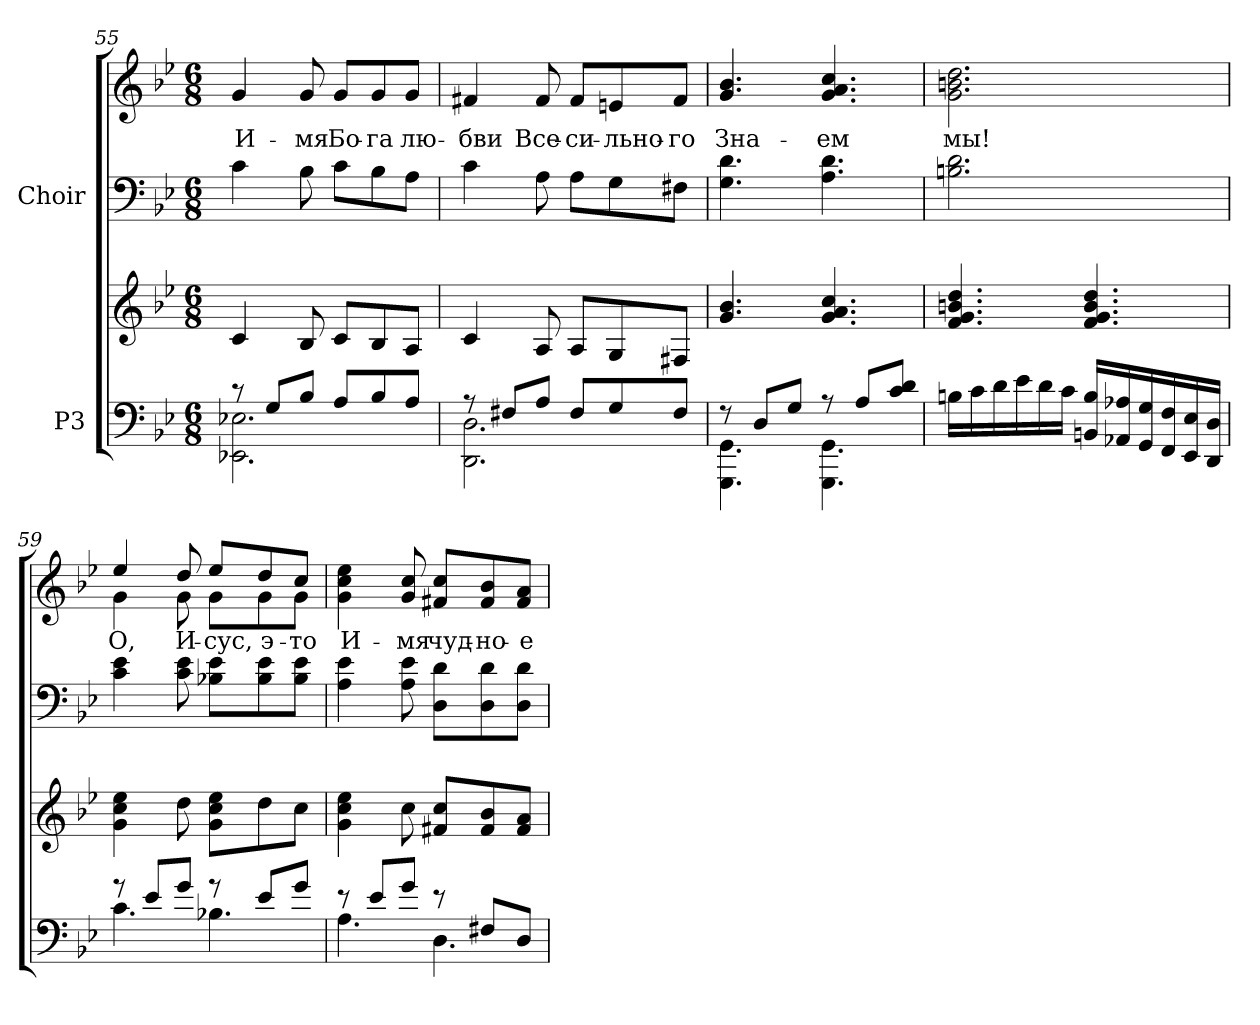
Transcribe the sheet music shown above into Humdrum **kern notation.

**kern	**kern	**kern	**kern	**text
*part2	*part2	*part1	*part1	*part1
*staff4	*staff3	*staff2	*staff1	*staff1
*I"P3	*	*I"Choir	*	*
!!LO:PB:g=z
*clefF4	*clefG2	*clefF4	*clefG2	*
*k[b-e-]	*k[b-e-]	*k[b-e-]	*k[b-e-]	*
*g:	*g:	*g:	*g:	*
*M6/8	*M6/8	*M6/8	*M6/8	*
=55	=55	=55	=55	=55
*^	*	*	*	*
!	!	!	!	!	!LO:LY:b:color=#000000
8r	2.EE-Xi\ 2.E-Xi	4ci/	4ci\	4gi/	И-
8Gi/L	.	.	.	.	.
!	!	!	!	!	!LO:LY:b:color=#000000
8B-i/J	.	8B-i/	8B-i\	8gi/	-мя
!	!	!	!	!	!LO:LY:b:color=#000000
8Ai/L	.	8ci/L	8ci\L	8gi/L	Бо-
!	!	!	!	!	!LO:LY:b:color=#000000
8B-i/	.	8B-i/	8B-i\	8gi/	-га
!	!	!	!	!	!LO:LY:b:color=#000000
8Ai/J	.	8Ai/J	8Ai\J	8gi/J	лю-
=56	=56	=56	=56	=56	=56
!	!	!	!	!	!LO:LY:b:color=#000000
8r	2.DDi\ 2.Di	4ci/	4ci\	4f#Xi/	-бви
8F#Xi/L	.	.	.	.	.
!	!	!	!	!	!LO:LY:b:color=#000000
8Ai/J	.	8Ai/	8Ai\	8f#i/	Все-
!	!	!	!	!	!LO:LY:b:color=#000000
8F#i/L	.	8Ai/L	8Ai\L	8f#i/L	-си-
!	!	!	!	!	!LO:LY:b:color=#000000
8Gi/	.	8Gi/	8Gi\	8eni/	-льно-
!	!	!	!	!	!LO:LY:b:color=#000000
8F#i/J	.	8F#Xi/J	8F#Xi\J	8f#i/J	-го
=57	=57	=57	=57	=57	=57
!	!	!	!	!	!LO:LY:b:color=#000000
8r	4.GGGi\ 4.GGi	4.gi/ 4.b-i	4.Gi\ 4.di	4.gi/ 4.b-i	Зна-
8Di/L	.	.	.	.	.
8Gi/J	.	.	.	.	.
!	!	!	!	!	!LO:LY:b:color=#000000
8r	4.GGGi\ 4.GGi	4.gi/ 4.ai 4.cci	4.Ai\ 4.di	4.gi/ 4.ai 4.cci	-ем
8Ai/L	.	.	.	.	.
8ci/ 8diJ	.	.	.	.	.
*v	*v	*	*	*	*
=58	=58	=58	=58	=58
!	!	!	!	!LO:LY:b:color=#000000
16Bni\LL	4.fi/ 4.gi 4.bni 4.ddi	2.Bni\ 2.di	2.gi\ 2.bni 2.ddi	мы!
16ci\	.	.	.	.
16di\	.	.	.	.
16e-i\	.	.	.	.
16di\	.	.	.	.
16ci\JJ	.	.	.	.
16BBni/ 16BiLL	4.fi/ 4.gi 4.bi 4.ddi	.	.	.
16AA-Xi/ 16A-Xi	.	.	.	.
16GGi/ 16Gi	.	.	.	.
16FFi/ 16Fi	.	.	.	.
16EE-i/ 16E-i	.	.	.	.
16DDi/ 16DiJJ	.	.	.	.
!!LO:LB:g=z
=59	=59	=59	=59	=59
*^	*	*	*	*
!	!	!	!	!	!LO:LY:b:color=#000000
*	*	*	*	*^	*
8r	4.ci\	4gi\ 4cci 4ee-i	4ci\ 4e-i	4ee-i/	4gi\	О,
8e-i/L	.	.	.	.	.	.
!	!	!	!	!	!	!LO:LY:b:color=#000000
8gi/J	.	8ddi\	8ci\ 8e-i	8ddi/	8gi\	И-
!	!	!	!	!	!	!LO:LY:b:color=#000000
8r	4.B-Xi\	8gi\ 8cci 8ee-iL	8B-Xi\ 8e-iL	8ee-i/L	8gi\L	-сус,
!	!	!	!	!	!	!LO:LY:b:color=#000000
8e-i/L	.	8ddi\	8B-i\ 8e-i	8ddi/	8gi\	э-
!	!	!	!	!	!	!LO:LY:b:color=#000000
8gi/J	.	8cci\J	8B-i\ 8e-iJ	8cci/J	8gi\J	-то
*	*	*	*	*v	*v	*
=60	=60	=60	=60	=60	=60
*	*	*	*	*^	*
!	!	!	!	!	!	!LO:LY:b:color=#000000
*	*	*	*	*v	*v	*
8r	4.Ai\	4gi\ 4cci 4ee-i	4Ai\ 4e-i	4gi\ 4cci 4ee-i	И-
8e-i/L	.	.	.	.	.
!	!	!	!	!	!LO:LY:b:color=#000000
8gi/J	.	8cci\	8Ai\ 8e-i	8gi/ 8cci	-мя
!	!	!	!	!	!LO:LY:b:color=#000000
8r	4.Di\	8f#Xi/ 8cciL	8Di\ 8diL	8f#Xi/ 8cciL	чуд-
!	!	!	!	!	!LO:LY:b:color=#000000
8F#Xi/L	.	8f#i/ 8b-i	8Di\ 8di	8f#i/ 8b-i	-но-
!	!	!	!	!	!LO:LY:b:color=#000000
8Di/J	.	8f#i/ 8aiJ	8Di\ 8diJ	8f#i/ 8aiJ	-е
*v	*v	*	*	*	*
=	=	=	=	=
*-	*-	*-	*-	*-
